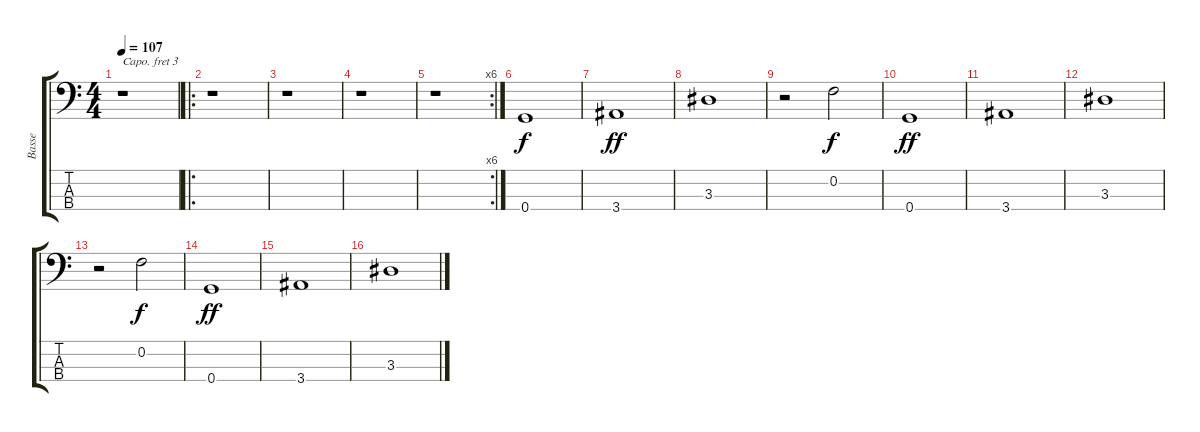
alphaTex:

\track ("Basse" "Basse") {instrument fretlessbass}
\staff {score tabs}
\capo 3
\tuning (G2 D2 A1 E1) {hide}
\ts (4 4)
\tempo 107
\clef f4
\ks c
r.1{dy f instrument fretlessbass} |
\ro
r.1 |
r.1 |
r.1 |
\rc 6
r.1 |
0.4.1 |
3.4.1{dy ff} |
3.3.1 |
r.2 0.2.2{dy f} |
0.4.1{dy ff} |
3.4.1 |
3.3.1 |
r.2 0.2.2{dy f} |
0.4.1{dy ff} |
3.4.1 |
3.3.1
